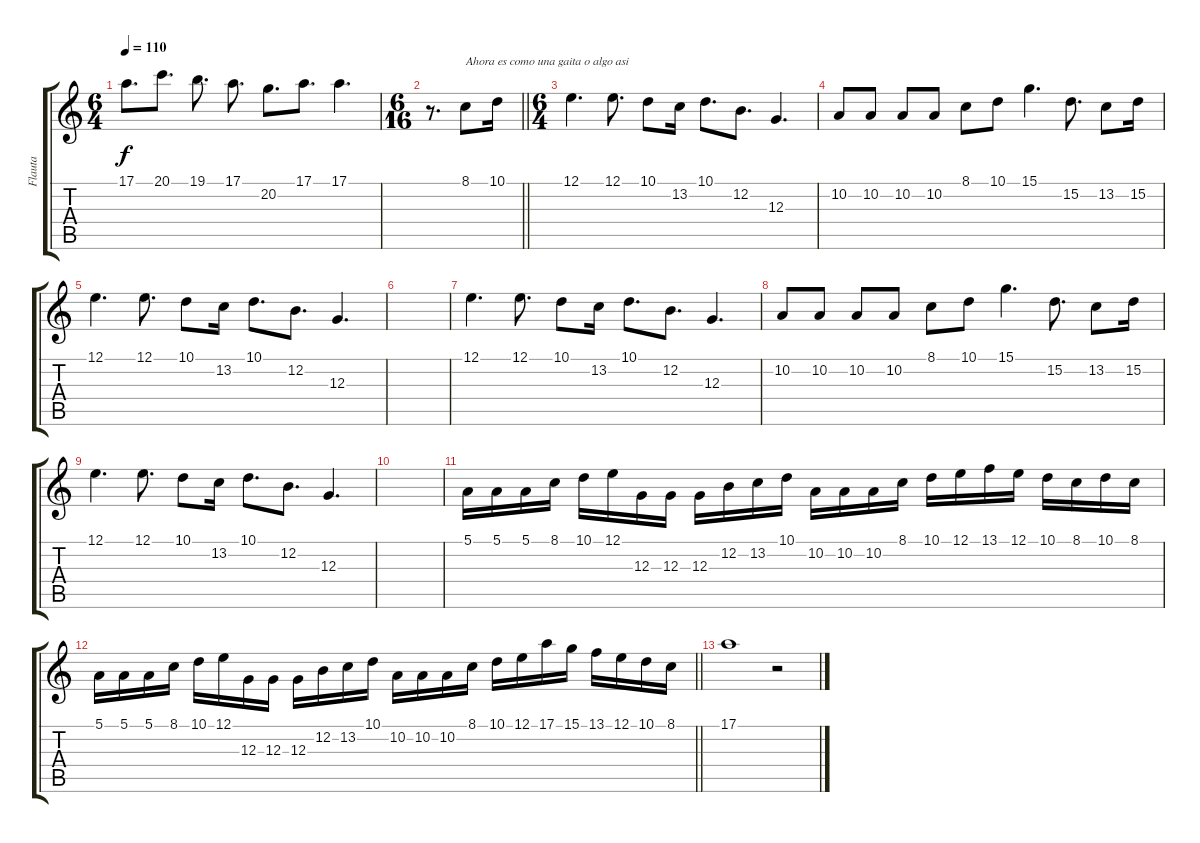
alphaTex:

\track ("Flauta" "Flauta") {instrument flute}
\staff {score tabs}
\tuning (E4 B3 G3 D3 A2 E2) {hide}
\ts (6 4)
\tempo 110
\clef g2
\ks c
17.1.8{d dy f} 20.1.8{d} 19.1.8{d} 17.1.8{d} 20.2.8{d} 17.1.8{d} 17.1.4{d} |
\ts (6 16)
\barLineRight lightlight
r.8{d} 8.1.8{txt "Ahora es como una gaita o algo asi" volume 16} 10.1.16 |
\ts (6 4)
12.1.4{d} 12.1.8{d} 10.1.8 13.2.16 10.1.8{d} 12.2.8{d} 12.3.4{d} |
10.2.8 10.2.8 10.2.8 10.2.8 8.1.8 10.1.8 15.1.4{d} 15.2.8{d} 13.2.8 15.2.16 |
12.1.4{d} 12.1.8{d} 10.1.8 13.2.16 10.1.8{d} 12.2.8{d} 12.3.4{d} |
|
12.1.4{d} 12.1.8{d} 10.1.8 13.2.16 10.1.8{d} 12.2.8{d} 12.3.4{d} |
10.2.8 10.2.8 10.2.8 10.2.8 8.1.8 10.1.8 15.1.4{d} 15.2.8{d} 13.2.8 15.2.16 |
12.1.4{d} 12.1.8{d} 10.1.8 13.2.16 10.1.8{d} 12.2.8{d} 12.3.4{d} |
|
5.1.16 5.1.16 5.1.16 8.1.16 10.1.16 12.1.16 12.3.16 12.3.16 12.3.16 12.2.16 13.2.16 10.1.16 10.2.16 10.2.16 10.2.16 8.1.16 10.1.16 12.1.16 13.1.16 12.1.16 10.1.16 8.1.16 10.1.16 8.1.16 |
\barLineRight lightlight
5.1.16 5.1.16 5.1.16 8.1.16 10.1.16 12.1.16 12.3.16 12.3.16 12.3.16 12.2.16 13.2.16 10.1.16 10.2.16 10.2.16 10.2.16 8.1.16 10.1.16 12.1.16 17.1.16 15.1.16 13.1.16 12.1.16 10.1.16 8.1.16 |
17.1.1 r.2
